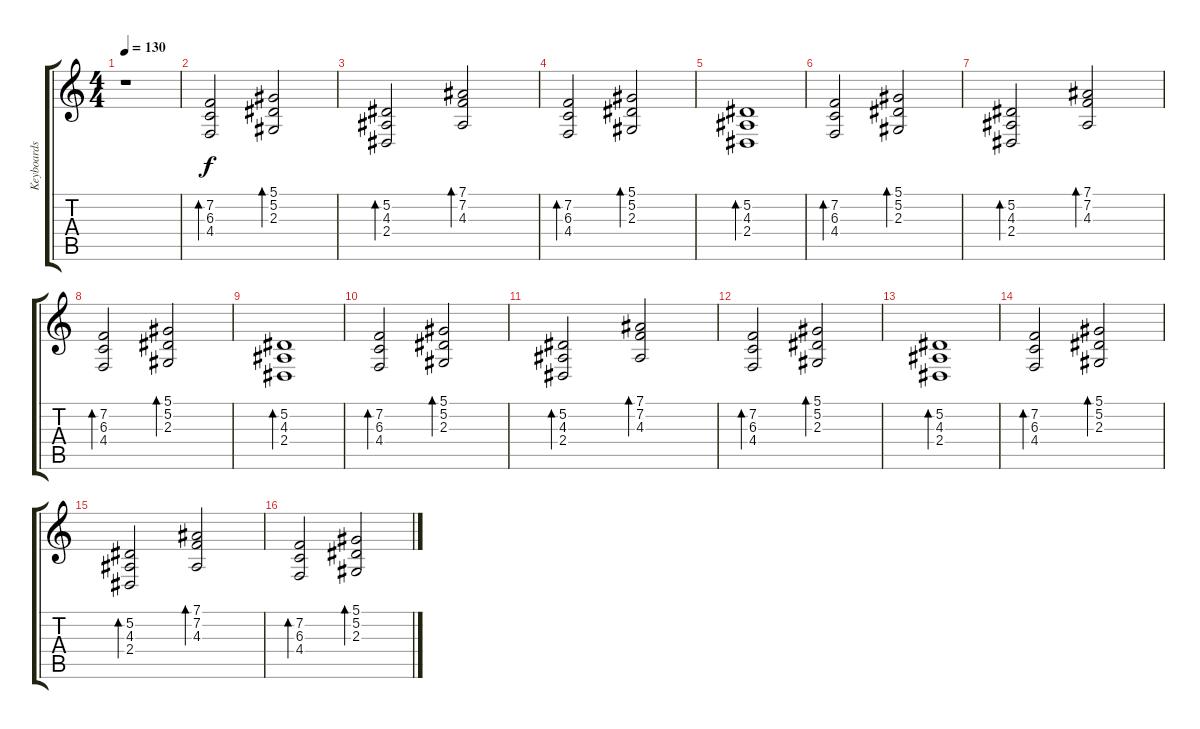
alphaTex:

\track ("Keyboards" "Keyboards") {instrument electricpiano2}
\staff {score tabs}
\tuning (Eb4 Bb3 Gb3 Db3 Ab2 Eb2) {hide}
\ts (4 4)
\tempo 130
\clef g2
\ks c
r.1{dy f} |
(7.2 6.3 4.4).2{bd 240} (5.1 5.2 2.3).2{bd 240} |
(5.2 4.3 2.4).2{bd 240} (7.1 7.2 4.3).2{bd 240} |
(7.2 6.3 4.4).2{bd 240} (5.1 5.2 2.3).2{bd 240} |
(5.2 4.3 2.4).1{bd 240} |
(7.2 6.3 4.4).2{bd 240} (5.1 5.2 2.3).2{bd 240} |
(5.2 4.3 2.4).2{bd 240} (7.1 7.2 4.3).2{bd 240} |
(7.2 6.3 4.4).2{bd 240} (5.1 5.2 2.3).2{bd 240} |
(5.2 4.3 2.4).1{bd 240} |
(7.2 6.3 4.4).2{bd 240} (5.1 5.2 2.3).2{bd 240} |
(5.2 4.3 2.4).2{bd 240} (7.1 7.2 4.3).2{bd 240} |
(7.2 6.3 4.4).2{bd 240} (5.1 5.2 2.3).2{bd 240} |
(5.2 4.3 2.4).1{bd 240} |
(7.2 6.3 4.4).2{bd 240} (5.1 5.2 2.3).2{bd 240} |
(5.2 4.3 2.4).2{bd 240} (7.1 7.2 4.3).2{bd 240} |
(7.2 6.3 4.4).2{bd 240} (5.1 5.2 2.3).2{bd 240}
